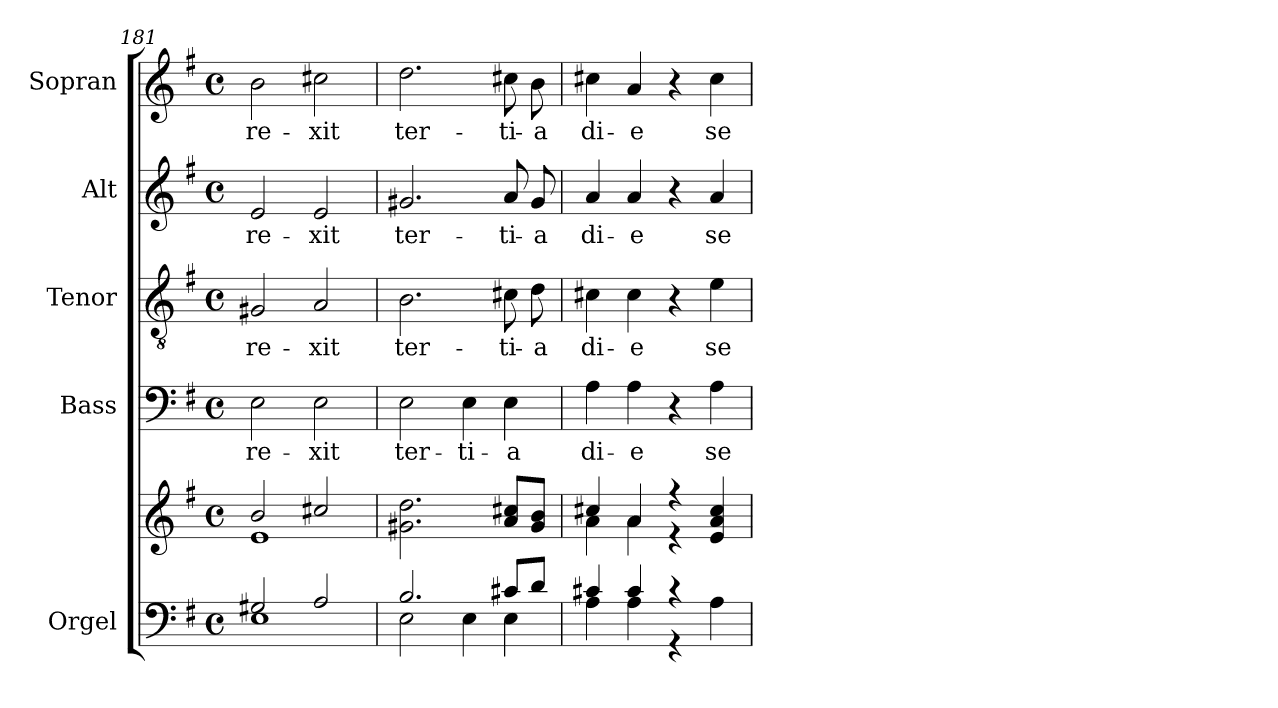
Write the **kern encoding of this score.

**kern	**kern	**kern	**text	**kern	**text	**kern	**text	**kern	**text
*part5	*part5	*part4	*part4	*part3	*part3	*part2	*part2	*part1	*part1
*staff6	*staff5	*staff4	*staff4	*staff3	*staff3	*staff2	*staff2	*staff1	*staff1
*I"Orgel	*	*I"Bass	*	*I"Tenor	*	*I"Alt	*	*I"Sopran	*
*I'Org.	*	*I'B.	*	*I'T.	*	*I'A.	*	*I'S.	*
*clefF4	*clefG2	*clefF4	*	*clefGv2	*	*clefG2	*	*clefG2	*
*k[f#]	*k[f#]	*k[f#]	*	*k[f#]	*	*k[f#]	*	*k[f#]	*
*G:	*G:	*G:	*	*G:	*	*G:	*	*G:	*
*M4/4	*M4/4	*M4/4	*	*M4/4	*	*M4/4	*	*M4/4	*
*met(c)	*met(c)	*met(c)	*	*met(c)	*	*met(c)	*	*met(c)	*
=181	=181	=181	=181	=181	=181	=181	=181	=181	=181
*^	*^	*	*	*	*	*	*	*	*
2G#X/	1E	2b/	1e	2E\	-re-	2G#X/	-re-	2e/	-re-	2b\	-re-
2A/	.	2cc#X/	.	2E\	-xit	2A/	-xit	2e/	-xit	2cc#X\	-xit
*	*	*v	*v	*	*	*	*	*	*	*	*
=182	=182	=182	=182	=182	=182	=182	=182	=182	=182	=182
2.B/	2E\	2.g#X\ 2.dd\	2E\	ter-	2.B\	ter-	2.g#X/	ter-	2.dd\	ter-
.	4E\	.	4E\	-ti-	.	.	.	.	.	.
8c#X/L	4E\	8a/ 8cc#X/L	4E\	-a	8c#X\	-ti-	8a/	-ti-	8cc#X\	-ti-
8d/J	.	8g#/ 8b/J	.	.	8d\	-a	8g#/	-a	8b\	-a
=183	=183	=183	=183	=183	=183	=183	=183	=183	=183	=183
*	*	*^	*	*	*	*	*	*	*	*
4c#X/	4A\	4cc#X/	4a\	4A\	di-	4c#X\	di-	4a/	di-	4cc#X\	di-
4c#/	4A\	4a/	4a\	4A\	-e	4c#\	-e	4a/	-e	4a/	-e
4r	4r	4r	4r	4r	.	4r	.	4r	.	4r	.
4A\	4ryy	4e/ 4a/ 4cc#/	4ryy	4A\	se-	4e\	se-	4a/	se-	4cc#\	se-
*v	*v	*	*	*	*	*	*	*	*	*	*
*	*v	*v	*	*	*	*	*	*	*	*
=	=	=	=	=	=	=	=	=	=
*-	*-	*-	*-	*-	*-	*-	*-	*-	*-
